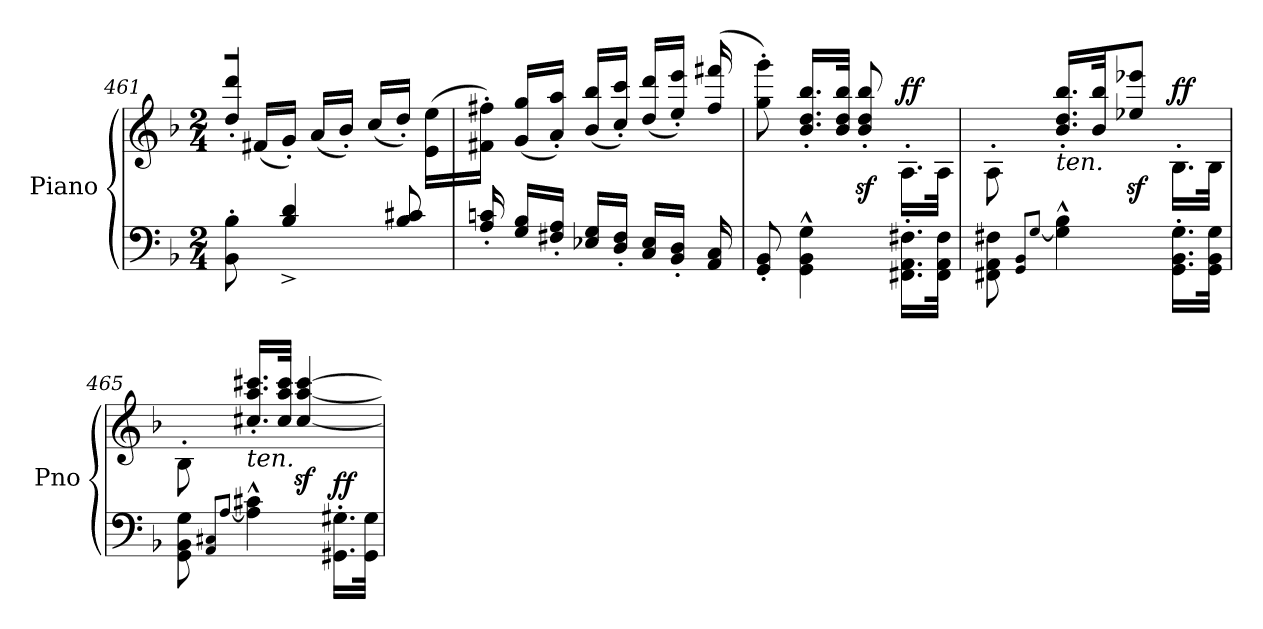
**kern	**kern	**dynam
*part1	*part1	*part1
*staff2	*staff1	*staff1/2
*I"Piano	*	*
*I'Pno	*	*
*clefF4	*clefG2	*
*k[b-]	*k[b-]	*
*M2/4	*M2/4	*
=461	=461	=461
8BB-\' 8B-\'	16dd/' 16ddd/'JJ	.
.	(<16f#X/LL	.
4B-/^ 4d/^	16g'/JJ)	.
.	(<16a/LL	.
.	16b-'/JJ)	.
.	(<16cc/LL	.
8B-/ 8c#X/	16dd'/JJ)	.
.	(>16e\ 16ee\LL	.
=462	=462	=462
16A/' 16cn/'	16f#X\' 16ff#X\'JJ)	.
16G/ 16B-/LL	(<16g/ 16gg/LL	.
16F#X/' 16A/'JJ	16a/' 16aa/'JJ)	.
16E-X/ 16G/LL	(<16b-/ 16bb-/LL	.
16D/' 16F#/'JJ	16cc/' 16ccc/'JJ)	.
16C/ 16E-/LL	(<16dd/ 16ddd/LL	.
16BB-/' 16D/'JJ	16ee/' 16eee/'JJ)	.
16AA/ 16C/	(<16ff#/ 16fff#X/	.
!!LO:LB:g=z
=463	=463	=463
8GG/' 8BB-/'	8gg\' 8ggg\')	.
4GG\^^ 4BB-\^^ 4G\^^	16.b-/' 16.dd/' 16.bb-/'LL	.
.	32b-/ 32dd/ 32bb-/JJk	.
.	8b-/z<' 8dd/z<' 8bb-/z<'	.
!	!	!LO:DY:a
16.FF#X\' 16.AA\' 16.F#X\'LL	16.A'\LL	ff
32FF#\ 32AA\ 32F#\JJk	32A\JJk	.
=464	=464	=464
8FF#X\ 8AA\ 8F#X\	8A'\	.
8qGG/ 8qBB-/L	.	.
[8qG/J	.	.
!	!LO:TX:b:i:t=ten.	!
4G\]^^ 4B-\^^	16.b-/' 16.dd/' 16.bb-/'LL	.
*	*MM88	*
.	32b-/ 32bb-/JK	.
.	8ee-X/z< 8eee-X/z<J	.
!	!	!LO:DY:a
16.GG\' 16.BB-\' 16.G\'LL	16.B-'\LL	ff
32GG\ 32BB-\ 32G\JJk	32B-\JJk	.
=465	=465	=465
8GG\ 8BB-\ 8G\	8B-'\	.
8qAA/ 8qC#X/L	.	.
[8qA/J	.	.
!	!LO:TX:b:i:t=ten.	!
4A\]^^ 4c#X\^^	16.cc#X/' 16.aa/' 16.ccc#X/'LL	.
*	*MM88	*
.	32cc#/ 32aa/ 32ccc#/JJk	.
.	[4cc#/z< [4aa/z< [4ccc#/z<	.
!	!	!LO:DY:a=2
16.GG#X\' 16.G#X\'LL	.	ff
32GG#\ 32G#\JJk	.	.
=	=	=
*-	*-	*-
